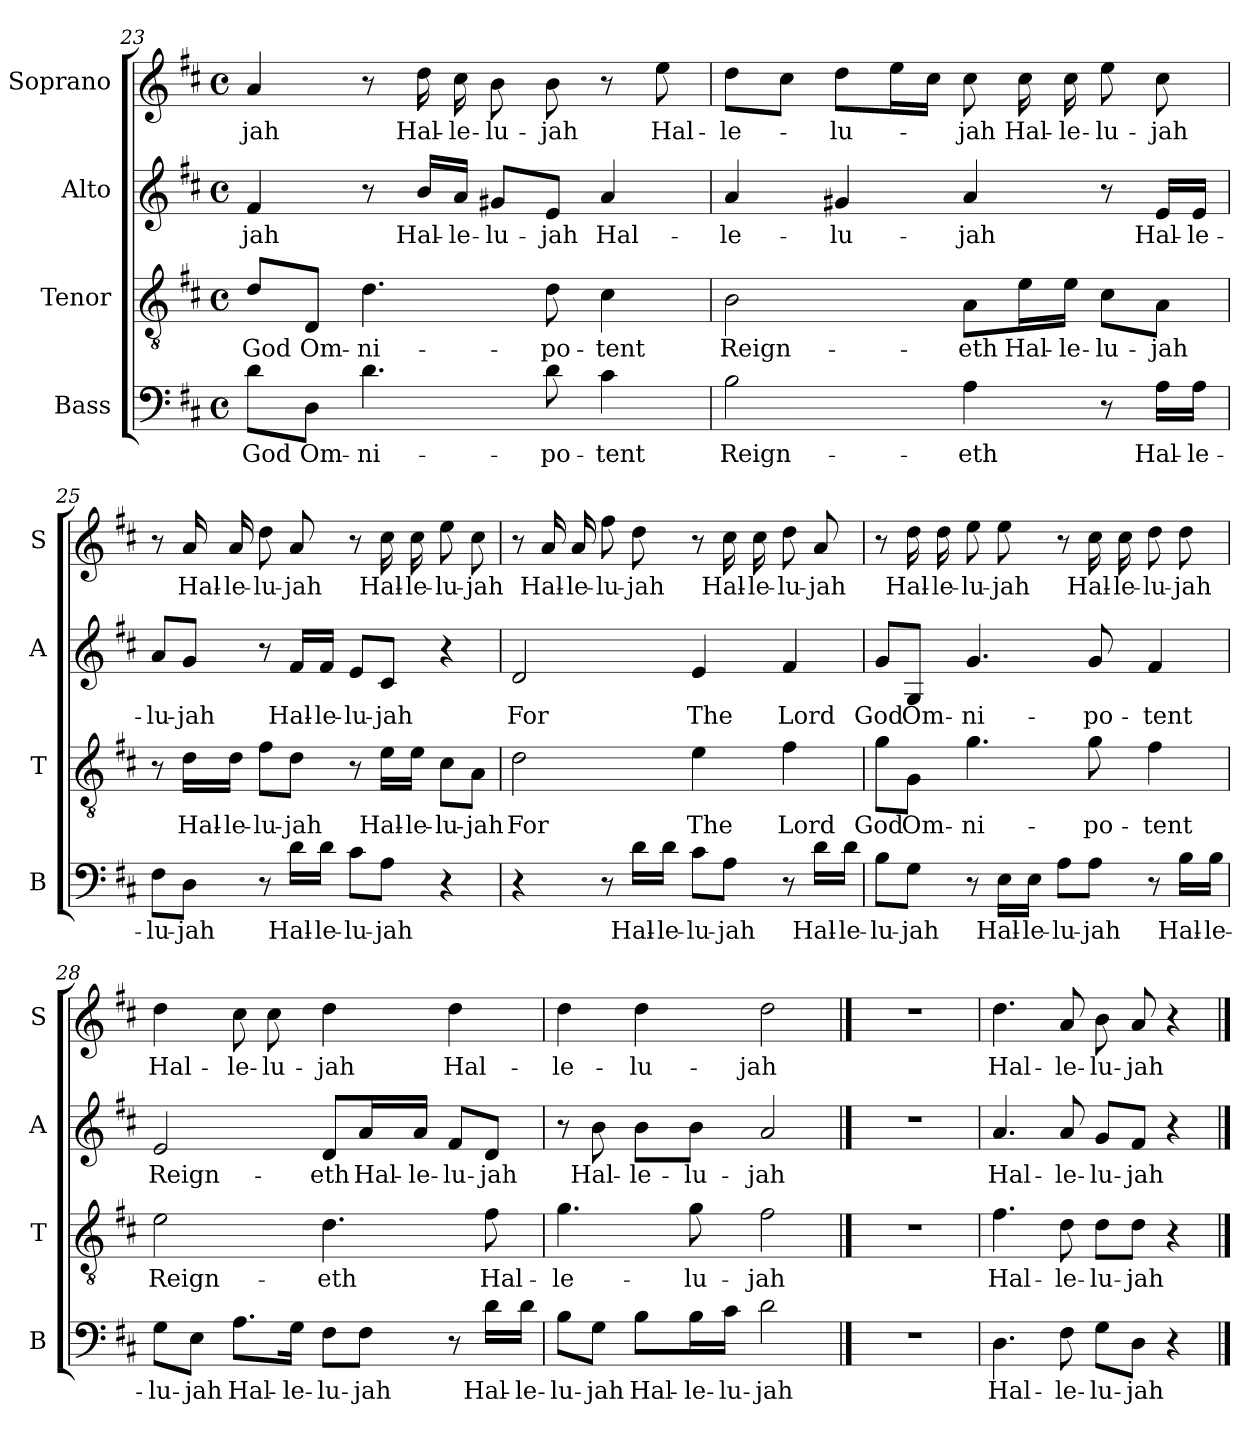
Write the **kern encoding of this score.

**kern	**text	**kern	**text	**kern	**text	**kern	**text
*part4	*part4	*part3	*part3	*part2	*part2	*part1	*part1
*staff4	*staff4	*staff3	*staff3	*staff2	*staff2	*staff1	*staff1
*I"Bass	*	*I"Tenor	*	*I"Alto	*	*I"Soprano	*
*I'B	*	*I'T	*	*I'A	*	*I'S	*
*clefF4	*	*clefGv2	*	*clefG2	*	*clefG2	*
*k[f#c#]	*	*k[f#c#]	*	*k[f#c#]	*	*k[f#c#]	*
*D:	*	*D:	*	*D:	*	*D:	*
*M4/4	*	*M4/4	*	*M4/4	*	*M4/4	*
*met(c)	*	*met(c)	*	*met(c)	*	*met(c)	*
=23	=23	=23	=23	=23	=23	=23	=23
!	!LO:LY:b	!	!LO:LY:b	!	!LO:LY:b	!	!LO:LY:b
8d\L	God	8d/L	God	4f#/	-jah	4a/	-jah
!	!LO:LY:b	!	!LO:LY:b	!	!	!	!
8D\J	Om-	8D/J	Om-	.	.	.	.
!	!LO:LY:b	!	!LO:LY:b	!	!	!	!
4.d\	-ni-	4.d\	-ni-	8r	.	8r	.
!	!	!	!	!	!LO:LY:b	!	!LO:LY:b
.	.	.	.	16b/LL	Hal-	16dd\	Hal-
!	!	!	!	!	!LO:LY:b	!	!LO:LY:b
.	.	.	.	16a/JJ	-le-	16cc#\	-le-
!	!	!	!	!	!LO:LY:b	!	!LO:LY:b
.	.	.	.	8g#X/L	-lu-	8b\	-lu-
!	!LO:LY:b	!	!LO:LY:b	!	!LO:LY:b	!	!LO:LY:b
8d\	-po-	8d\	-po-	8e/J	-jah	8b\	-jah
!	!LO:LY:b	!	!LO:LY:b	!	!LO:LY:b	!	!
4c#\	-tent	4c#\	-tent	4a/	Hal-	8r	.
!	!	!	!	!	!	!	!LO:LY:b
.	.	.	.	.	.	8ee\	Hal-
=24	=24	=24	=24	=24	=24	=24	=24
!	!LO:LY:b	!	!LO:LY:b	!	!LO:LY:b	!	!LO:LY:b
2B\	Reign-	2B\	Reign-	4a/	-le-	8dd\L	-le-
.	.	.	.	.	.	8cc#\J	.
!	!	!	!	!	!LO:LY:b	!	!LO:LY:b
.	.	.	.	4g#X/	-lu-	8dd\L	-lu-
.	.	.	.	.	.	16ee\L	.
.	.	.	.	.	.	16cc#\JJ	.
!	!LO:LY:b	!	!LO:LY:b	!	!LO:LY:b	!	!LO:LY:b
4A\	-eth	8A\L	-eth	4a/	-jah	8cc#\	-jah
!	!	!	!LO:LY:b	!	!	!	!LO:LY:b
.	.	16e\L	Hal-	.	.	16cc#\	Hal-
!	!	!	!LO:LY:b	!	!	!	!LO:LY:b
.	.	16e\JJ	-le-	.	.	16cc#\	-le-
!	!	!	!LO:LY:b	!	!	!	!LO:LY:b
8r	.	8c#\L	-lu-	8r	.	8ee\	-lu-
!	!LO:LY:b	!	!LO:LY:b	!	!LO:LY:b	!	!LO:LY:b
16A\LL	Hal-	8A\J	-jah	16e/LL	Hal-	8cc#\	-jah
!	!LO:LY:b	!	!	!	!LO:LY:b	!	!
16A\JJ	-le-	.	.	16e/JJ	-le-	.	.
!!LO:PB:g=z
=25	=25	=25	=25	=25	=25	=25	=25
!	!LO:LY:b	!	!	!	!LO:LY:b	!	!
8F#\L	-lu-	8r	.	8a/L	-lu-	8r	.
!	!LO:LY:b	!	!LO:LY:b	!	!LO:LY:b	!	!LO:LY:b
8D\J	-jah	16d\LL	Hal-	8g/J	-jah	16a/	Hal-
!	!	!	!LO:LY:b	!	!	!	!LO:LY:b
.	.	16d\JJ	-le-	.	.	16a/	-le-
!	!	!	!LO:LY:b	!	!	!	!LO:LY:b
8r	.	8f#\L	-lu-	8r	.	8dd\	-lu-
!	!LO:LY:b	!	!LO:LY:b	!	!LO:LY:b	!	!LO:LY:b
16d\LL	Hal-	8d\J	-jah	16f#/LL	Hal-	8a/	-jah
!	!LO:LY:b	!	!	!	!LO:LY:b	!	!
16d\JJ	-le-	.	.	16f#/JJ	-le-	.	.
!	!LO:LY:b	!	!	!	!LO:LY:b	!	!
8c#\L	-lu-	8r	.	8e/L	-lu-	8r	.
!	!LO:LY:b	!	!LO:LY:b	!	!LO:LY:b	!	!LO:LY:b
8A\J	-jah	16e\LL	Hal-	8c#/J	-jah	16cc#\	Hal-
!	!	!	!LO:LY:b	!	!	!	!LO:LY:b
.	.	16e\JJ	-le-	.	.	16cc#\	-le-
!	!	!	!LO:LY:b	!	!	!	!LO:LY:b
4r	.	8c#\L	-lu-	4r	.	8ee\	-lu-
!	!	!	!LO:LY:b	!	!	!	!LO:LY:b
.	.	8A\J	-jah	.	.	8cc#\	-jah
=26	=26	=26	=26	=26	=26	=26	=26
!	!	!	!LO:LY:b	!	!LO:LY:b	!	!
4r	.	2d\	For	2d/	For	8r	.
!	!	!	!	!	!	!	!LO:LY:b
.	.	.	.	.	.	16a/	Hal-
!	!	!	!	!	!	!	!LO:LY:b
.	.	.	.	.	.	16a/	-le-
!	!	!	!	!	!	!	!LO:LY:b
8r	.	.	.	.	.	8ff#\	-lu-
!	!LO:LY:b	!	!	!	!	!	!LO:LY:b
16d\LL	Hal-	.	.	.	.	8dd\	-jah
!	!LO:LY:b	!	!	!	!	!	!
16d\JJ	-le-	.	.	.	.	.	.
!	!LO:LY:b	!	!LO:LY:b	!	!LO:LY:b	!	!
8c#\L	-lu-	4e\	The	4e/	The	8r	.
!	!LO:LY:b	!	!	!	!	!	!LO:LY:b
8A\J	-jah	.	.	.	.	16cc#\	Hal-
!	!	!	!	!	!	!	!LO:LY:b
.	.	.	.	.	.	16cc#\	-le-
!	!	!	!LO:LY:b	!	!LO:LY:b	!	!LO:LY:b
8r	.	4f#\	Lord	4f#/	Lord	8dd\	-lu-
!	!LO:LY:b	!	!	!	!	!	!LO:LY:b
16d\LL	Hal-	.	.	.	.	8a/	-jah
!	!LO:LY:b	!	!	!	!	!	!
16d\JJ	-le-	.	.	.	.	.	.
=27	=27	=27	=27	=27	=27	=27	=27
!	!LO:LY:b	!	!LO:LY:b	!	!LO:LY:b	!	!
8B\L	-lu-	8g\L	God	8g/L	God	8r	.
!	!LO:LY:b	!	!LO:LY:b	!	!LO:LY:b	!	!LO:LY:b
8G\J	-jah	8G\J	Om-	8G/J	Om-	16dd\	Hal-
!	!	!	!	!	!	!	!LO:LY:b
.	.	.	.	.	.	16dd\	-le-
!	!	!	!LO:LY:b	!	!LO:LY:b	!	!LO:LY:b
8r	.	4.g\	-ni-	4.g/	-ni-	8ee\	-lu-
!	!LO:LY:b	!	!	!	!	!	!LO:LY:b
16E\LL	Hal-	.	.	.	.	8ee\	-jah
!	!LO:LY:b	!	!	!	!	!	!
16E\JJ	-le-	.	.	.	.	.	.
!	!LO:LY:b	!	!	!	!	!	!
8A\L	-lu-	.	.	.	.	8r	.
!	!LO:LY:b	!	!LO:LY:b	!	!LO:LY:b	!	!LO:LY:b
8A\J	-jah	8g\	-po-	8g/	-po-	16cc#\	Hal-
!	!	!	!	!	!	!	!LO:LY:b
.	.	.	.	.	.	16cc#\	-le-
!	!	!	!LO:LY:b	!	!LO:LY:b	!	!LO:LY:b
8r	.	4f#\	-tent	4f#/	-tent	8dd\	-lu-
!	!LO:LY:b	!	!	!	!	!	!LO:LY:b
16B\LL	Hal-	.	.	.	.	8dd\	-jah
!	!LO:LY:b	!	!	!	!	!	!
16B\JJ	-le-	.	.	.	.	.	.
!!LO:LB:g=z
=28	=28	=28	=28	=28	=28	=28	=28
!	!LO:LY:b	!	!LO:LY:b	!	!LO:LY:b	!	!LO:LY:b
8G\L	-lu-	2e\	Reign-	2e/	Reign-	4dd\	Hal-
!	!LO:LY:b	!	!	!	!	!	!
8E\J	-jah	.	.	.	.	.	.
!	!LO:LY:b	!	!	!	!	!	!LO:LY:b
8.A\L	Hal-	.	.	.	.	8cc#\	-le-
!	!	!	!	!	!	!	!LO:LY:b
.	.	.	.	.	.	8cc#\	-lu-
!	!LO:LY:b	!	!	!	!	!	!
16G\Jk	-le-	.	.	.	.	.	.
!	!LO:LY:b	!	!LO:LY:b	!	!LO:LY:b	!	!LO:LY:b
8F#\L	-lu-	4.d\	-eth	8d/L	-eth	4dd\	-jah
!	!LO:LY:b	!	!	!	!LO:LY:b	!	!
8F#\J	-jah	.	.	16a/L	Hal-	.	.
!	!	!	!	!	!LO:LY:b	!	!
.	.	.	.	16a/JJ	-le-	.	.
!	!	!	!	!	!LO:LY:b	!	!LO:LY:b
8r	.	.	.	8f#/L	-lu-	4dd\	Hal-
!	!LO:LY:b	!	!LO:LY:b	!	!LO:LY:b	!	!
16d\LL	Hal-	8f#\	Hal-	8d/J	-jah	.	.
!	!LO:LY:b	!	!	!	!	!	!
16d\JJ	-le-	.	.	.	.	.	.
=29	=29	=29	=29	=29	=29	=29	=29
!	!LO:LY:b	!	!LO:LY:b	!	!	!	!LO:LY:b
8B\L	-lu-	4.g\	-le-	8r	.	4dd\	-le-
!	!LO:LY:b	!	!	!	!LO:LY:b	!	!
8G\J	-jah	.	.	8b\	Hal-	.	.
!	!LO:LY:b	!	!	!	!LO:LY:b	!	!LO:LY:b
8B\L	Hal-	.	.	8b\L	-le-	4dd\	-lu-
!	!LO:LY:b	!	!LO:LY:b	!	!LO:LY:b	!	!
16B\L	-le-	8g\	-lu-	8b\J	-lu-	.	.
!	!LO:LY:b	!	!	!	!	!	!
16c#\JJ	-lu-	.	.	.	.	.	.
!	!LO:LY:b	!	!LO:LY:b	!	!LO:LY:b	!	!LO:LY:b
2d\	-jah	2f#\	-jah	2a/	-jah	2dd\	-jah
!!LO:LB:g=z
==30	==30	==30	==30	==30	==30	==30	==30
1r	.	1r	.	1r	.	1r	.
=31	=31	=31	=31	=31	=31	=31	=31
!	!LO:LY:b	!	!LO:LY:b	!	!LO:LY:b	!	!LO:LY:b
4.D\	Hal-	4.f#\	Hal-	4.a/	Hal-	4.dd\	Hal-
!	!LO:LY:b	!	!LO:LY:b	!	!LO:LY:b	!	!LO:LY:b
8F#\	-le-	8d\	-le-	8a/	-le-	8a/	-le-
!	!LO:LY:b	!	!LO:LY:b	!	!LO:LY:b	!	!LO:LY:b
8G\L	-lu-	8d\L	-lu-	8g/L	-lu-	8b\	-lu-
!	!LO:LY:b	!	!LO:LY:b	!	!LO:LY:b	!	!LO:LY:b
8D\J	-jah	8d\J	-jah	8f#/J	-jah	8a/	-jah
4r	.	4r	.	4r	.	4r	.
==	==	==	==	==	==	==	==
*-	*-	*-	*-	*-	*-	*-	*-
